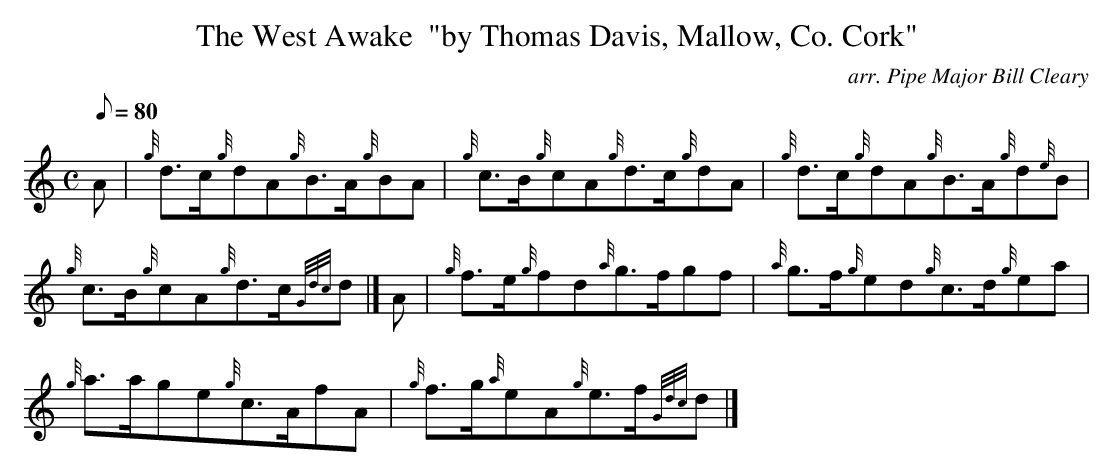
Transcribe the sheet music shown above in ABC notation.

X:1
T:The West Awake  "by Thomas Davis, Mallow, Co. Cork"
C:arr. Pipe Major Bill Cleary
M:C
L:1/8
Q:80
K:HP
A|
{g}d3/2c/2{g}dA{g}B3/2A/2{g}BA|
{g}c3/2B/2{g}cA{g}d3/2c/2{g}dA|
{g}d3/2c/2{g}dA{g}B3/2A/2{g}d{e}B|  !
{g}c3/2B/2{g}cA{g}d3/2c/2{Gdc}d|]
A|
{g}f3/2e/2{g}fd{a}g3/2f/2gf|
{a}g3/2f/2{g}ed{g}c3/2d/2{g}ea|  !
{g}a3/2a/2ge{g}c3/2A/2fA|
{g}f3/2g/2{a}eA{g}e3/2f/2{Gdc}d|]

